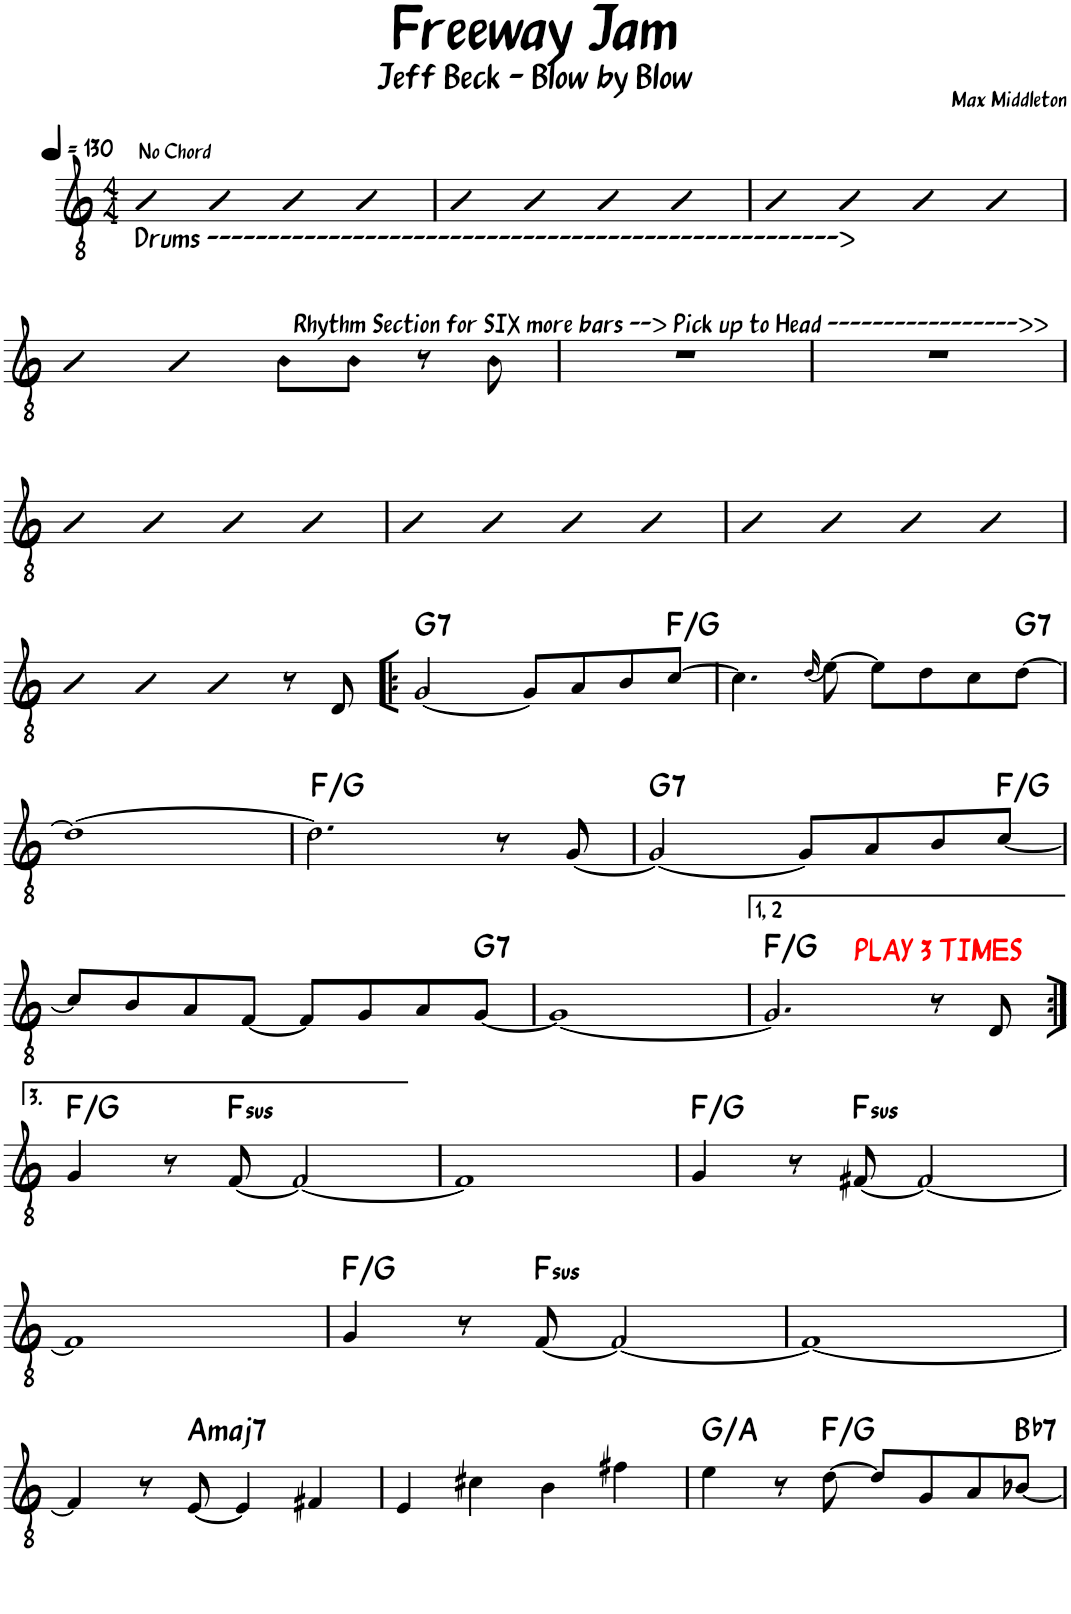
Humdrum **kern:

**kern	**harte
*part1	*part1
*staff1	*
*I"Guitar	*
*I'Gtr.	*
*clefGv2	*
*k[]	*
*M4/4	*
=1	=1
4B	.
4B	.
4B	.
4B	.
=2	=2
4B	.
4B	.
4B	.
4B	.
=3	=3
4B	.
4B	.
4B	.
4B	.
!!LO:LB:g=z
=4	=4
4B	.
4B	.
!LO:N:head=diamond	!
8B\L	.
!LO:N:head=diamond	!
8B\J	.
8r	.
!LO:N:head=diamond	!
8B\	.
=5	=5
1r	.
=6	=6
1r	.
!!LO:LB:g=z
=7	=7
4B	.
4B	.
4B	.
4B	.
=8	=8
4B	.
4B	.
4B	.
4B	.
=9	=9
4B	.
4B	.
4B	.
4B	.
!!LO:LB:g=z
=10	=10
4B	.
4B	.
4B	.
8r	.
8D/	.
=11!|:	=11!|:
!	!LO:H:kt=7
[2G/	G:7
8G/L]	.
8A/	.
8B/	.
[8c/J	F:maj/2
=12	=12
4.c\]	.
(16qd/	.
[8e\)	.
8e\L]	.
8d\	.
8c\	.
!	!LO:H:kt=7
[8d\J	G:7
!!LO:LB:g=z
=13	=13
1d_	.
=14	=14
2.d\]	F:maj/2
8r	.
[8G/	.
=15	=15
!	!LO:H:kt=7
2G/_	G:7
8G/L]	.
8A/	.
8B/	.
[8c/J	F:maj/2
!!LO:LB:g=z
=16	=16
8c/L]	.
8B/	.
8A/	.
[8F/J	.
8F/L]	.
8G/	.
8A/	.
!	!LO:H:kt=7
[8G/J	G:7
=17	=17
1G_	.
=18	=18
2.G/]	F:maj/2
8r	.
8D/	.
!!LO:LB:g=z
=19:|!	=19:|!
4G/	F:maj/2
8r	.
!	!LO:H:kt=sus
[8F/	F:sus4
2F/_	.
=20	=20
1F]	.
=21	=21
4G/	F:maj/2
8r	.
!	!LO:H:kt=sus
[8F#X/	F:sus4
2F#/_	.
!!LO:LB:g=z
=22	=22
1F#]	.
=23	=23
4G/	F:maj/2
8r	.
!	!LO:H:kt=sus
[8F/	F:sus4
2F/_	.
=24	=24
1F_	.
!!LO:LB:g=z
=25	=25
4F/]	.
8r	.
!	!LO:H:kt=maj7
[8E/	A:maj7
4E/]	.
4F#X/	.
=26	=26
4E/	.
4c#X\	.
4B\	.
4f#X\	.
=27	=27
4e\	G:maj/2
8r	.
[8d\	F:maj/2
8d/L]	.
8G/	.
8A/	.
!	!LO:H:kt=7
[8B-X/J	Bb:7
=	=
*-	*-
